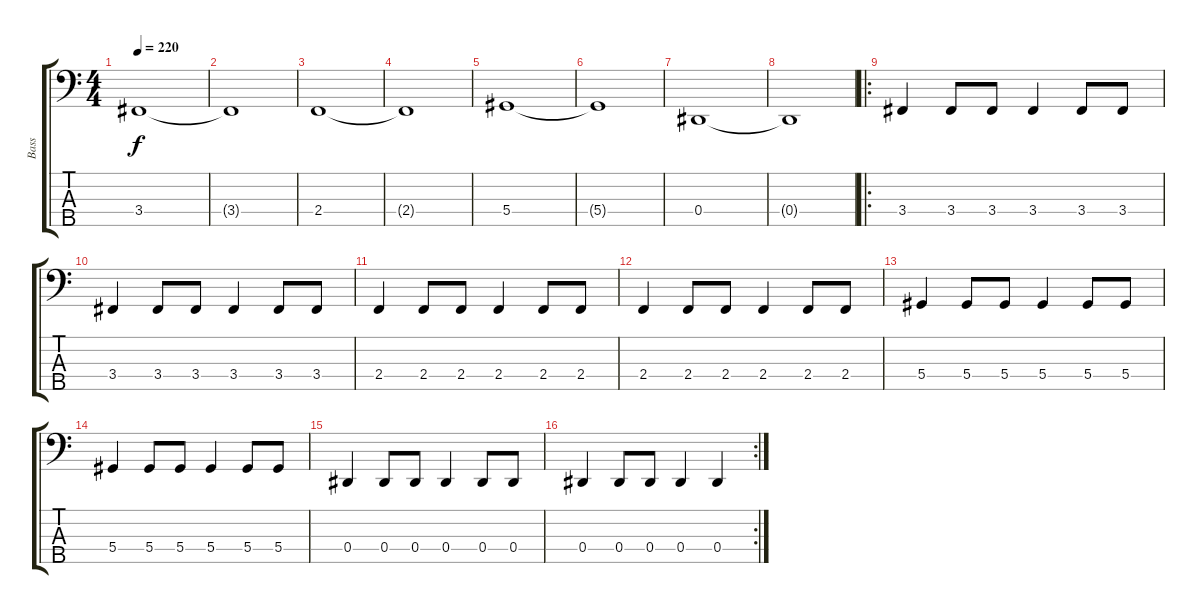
\track ("Bass" "Bass") {instrument electricbassfinger}
\staff {score tabs}
\tuning (Gb2 Db2 Ab1 Eb1 Bb0) {hide}
\ts (4 4)
\tempo 220
\tempo 200
\tempo 220
\clef f4
\ks c
3.4.1{dy f instrument electricbassfinger} |
3.4{t}.1 |
2.4.1 |
2.4{t}.1 |
5.4.1 |
5.4{t}.1 |
0.4.1 |
0.4{t}.1 |
\ro
3.4.4 3.4.8 3.4.8 3.4.4 3.4.8 3.4.8 |
3.4.4 3.4.8 3.4.8 3.4.4 3.4.8 3.4.8 |
2.4.4 2.4.8 2.4.8 2.4.4 2.4.8 2.4.8 |
2.4.4 2.4.8 2.4.8 2.4.4 2.4.8 2.4.8 |
5.4.4 5.4.8 5.4.8 5.4.4 5.4.8 5.4.8 |
5.4.4 5.4.8 5.4.8 5.4.4 5.4.8 5.4.8 |
0.4.4 0.4.8 0.4.8 0.4.4 0.4.8 0.4.8 |
\rc 2
0.4.4 0.4.8 0.4.8 0.4.4 0.4.4
